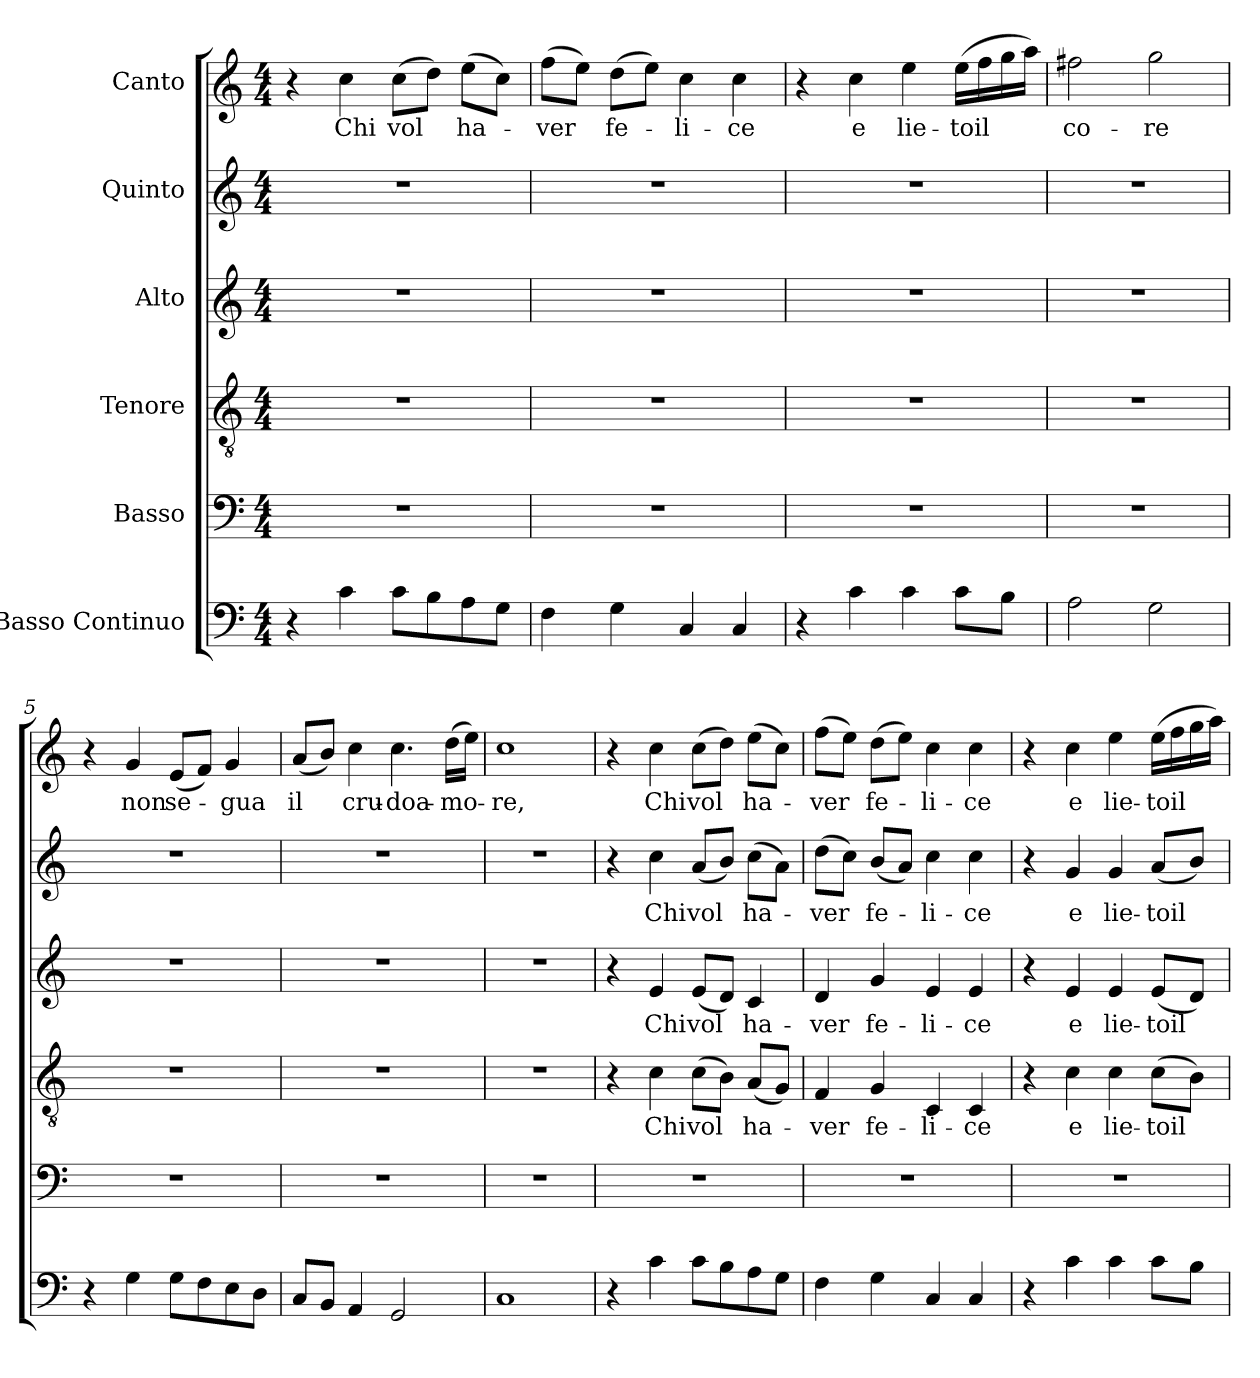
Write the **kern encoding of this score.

**kern	**kern	**kern	**text	**kern	**text	**kern	**text	**kern	**text
*part6	*part5	*part4	*part4	*part3	*part3	*part2	*part2	*part1	*part1
*staff6	*staff5	*staff4	*staff4	*staff3	*staff3	*staff2	*staff2	*staff1	*staff1
*I"Basso Continuo	*I"Basso	*I"Tenore	*	*I"Alto	*	*I"Quinto	*	*I"Canto	*
*clefF4	*clefF4	*clefGv2	*	*clefG2	*	*clefG2	*	*clefG2	*
*k[]	*k[]	*k[]	*	*k[]	*	*k[]	*	*k[]	*
*C:	*C:	*C:	*	*C:	*	*C:	*	*C:	*
*M4/4	*M4/4	*M4/4	*	*M4/4	*	*M4/4	*	*M4/4	*
=1	=1	=1	=1	=1	=1	=1	=1	=1	=1
4r	1r	1r	.	1r	.	1r	.	4r	.
4c\	.	.	.	.	.	.	.	4cc\	Chi
8c\L	.	.	.	.	.	.	.	(8cc\L	vol
8B\	.	.	.	.	.	.	.	8dd\J)	.
8A\	.	.	.	.	.	.	.	(8ee\L	ha-
8G\J	.	.	.	.	.	.	.	8cc\J)	.
=2	=2	=2	=2	=2	=2	=2	=2	=2	=2
4F\	1r	1r	.	1r	.	1r	.	(8ff\L	-ver
.	.	.	.	.	.	.	.	8ee\J)	.
4G\	.	.	.	.	.	.	.	(8dd\L	fe-
.	.	.	.	.	.	.	.	8ee\J)	.
4C/	.	.	.	.	.	.	.	4cc\	-li-
4C/	.	.	.	.	.	.	.	4cc\	-ce
=3	=3	=3	=3	=3	=3	=3	=3	=3	=3
4r	1r	1r	.	1r	.	1r	.	4r	.
4c\	.	.	.	.	.	.	.	4cc\	e
4c\	.	.	.	.	.	.	.	4ee\	lie-
8c\L	.	.	.	.	.	.	.	(16ee\LL	-toil
.	.	.	.	.	.	.	.	16ff\	.
8B\J	.	.	.	.	.	.	.	16gg\	.
.	.	.	.	.	.	.	.	16aa\JJ)	.
=4	=4	=4	=4	=4	=4	=4	=4	=4	=4
2A\	1r	1r	.	1r	.	1r	.	2ff#X\	co-
2G\	.	.	.	.	.	.	.	2gg\	-re
=5	=5	=5	=5	=5	=5	=5	=5	=5	=5
4r	1r	1r	.	1r	.	1r	.	4r	.
4G\	.	.	.	.	.	.	.	4g/	non
8G\L	.	.	.	.	.	.	.	(8e/L	se-
8F\	.	.	.	.	.	.	.	8f/J)	.
8E\	.	.	.	.	.	.	.	4g/	-gua
8D\J	.	.	.	.	.	.	.	.	.
!!LO:LB:g=z
=6	=6	=6	=6	=6	=6	=6	=6	=6	=6
8C/L	1r	1r	.	1r	.	1r	.	(8a/L	il
8BB/J	.	.	.	.	.	.	.	8b/J)	.
4AA/	.	.	.	.	.	.	.	4cc\	cru-
2GG/	.	.	.	.	.	.	.	4.cc\	-doa-
.	.	.	.	.	.	.	.	(16dd\LL	-mo-
.	.	.	.	.	.	.	.	16ee\JJ)	.
=7	=7	=7	=7	=7	=7	=7	=7	=7	=7
1C	1r	1r	.	1r	.	1r	.	1cc	-re,
=8	=8	=8	=8	=8	=8	=8	=8	=8	=8
4r	1r	4r	.	4r	.	4r	.	4r	.
4c\	.	4c\	Chi	4e/	Chi	4cc\	Chi	4cc\	Chi
8c\L	.	(8c\L	vol	(8e/L	vol	(8a/L	vol	(8cc\L	vol
8B\	.	8B\J)	.	8d/J)	.	8b/J)	.	8dd\J)	.
8A\	.	(8A/L	ha-	4c/	ha-	(8cc\L	ha-	(8ee\L	ha-
8G\J	.	8G/J)	.	.	.	8a\J)	.	8cc\J)	.
=9	=9	=9	=9	=9	=9	=9	=9	=9	=9
4F\	1r	4F/	-ver	4d/	-ver	(8dd\L	-ver	(8ff\L	-ver
.	.	.	.	.	.	8cc\J)	.	8ee\J)	.
4G\	.	4G/	fe-	4g/	fe-	(8b/L	fe-	(8dd\L	fe-
.	.	.	.	.	.	8a/J)	.	8ee\J)	.
4C/	.	4C/	-li-	4e/	-li-	4cc\	-li-	4cc\	-li-
4C/	.	4C/	-ce	4e/	-ce	4cc\	-ce	4cc\	-ce
=10	=10	=10	=10	=10	=10	=10	=10	=10	=10
4r	1r	4r	.	4r	.	4r	.	4r	.
4c\	.	4c\	e	4e/	e	4g/	e	4cc\	e
4c\	.	4c\	lie-	4e/	lie-	4g/	lie-	4ee\	lie-
8c\L	.	(8c\L	-toil	(8e/L	-toil	(8a/L	-toil	(16ee\LL	-toil
.	.	.	.	.	.	.	.	16ff\	.
8B\J	.	8B\J)	.	8d/J)	.	8b/J)	.	16gg\	.
.	.	.	.	.	.	.	.	16aa\JJ)	.
=	=	=	=	=	=	=	=	=	=
*-	*-	*-	*-	*-	*-	*-	*-	*-	*-
